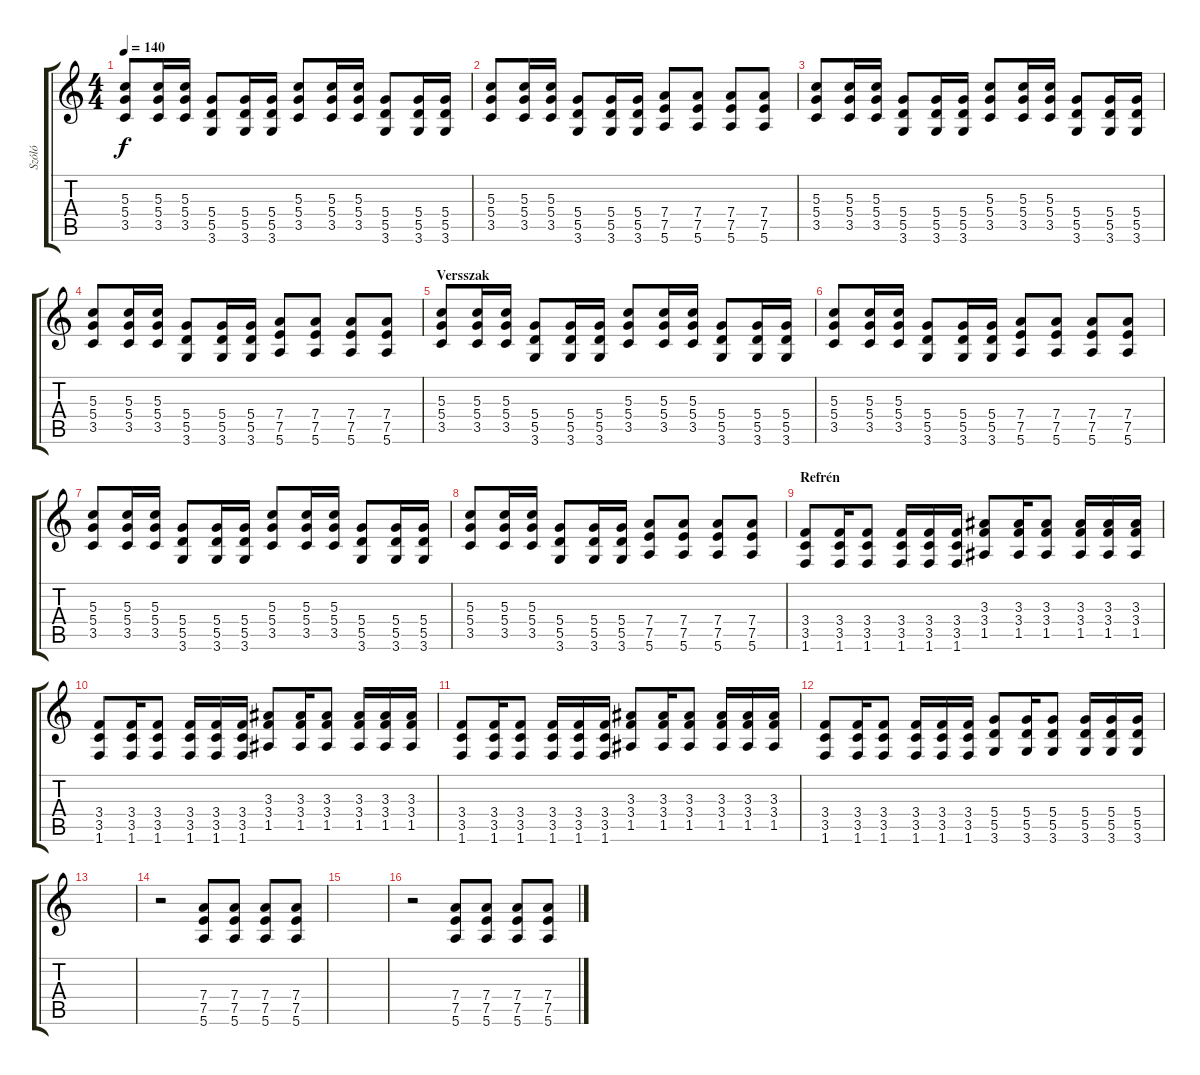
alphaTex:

\track ("Szóló" "Szóló") {instrument distortionguitar}
\staff {score tabs}
\tuning (E4 B3 G3 D3 A2 E2) {hide}
\ts (4 4)
\tempo 140
\clef g2
\ks c
(5.3 5.4 3.5).8{dy f} (5.3 5.4 3.5).16 (5.3 5.4 3.5).16 (5.4 5.5 3.6).8 (5.4 5.5 3.6).16 (5.4 5.5 3.6).16 (5.3 5.4 3.5).8 (5.3 5.4 3.5).16 (5.3 5.4 3.5).16 (5.4 5.5 3.6).8 (5.4 5.5 3.6).16 (5.4 5.5 3.6).16 |
(5.3 5.4 3.5).8 (5.3 5.4 3.5).16 (5.3 5.4 3.5).16 (5.4 5.5 3.6).8 (5.4 5.5 3.6).16 (5.4 5.5 3.6).16 (7.4 7.5 5.6).8 (7.4 7.5 5.6).8 (7.4 7.5 5.6).8 (7.4 7.5 5.6).8 |
(5.3 5.4 3.5).8 (5.3 5.4 3.5).16 (5.3 5.4 3.5).16 (5.4 5.5 3.6).8 (5.4 5.5 3.6).16 (5.4 5.5 3.6).16 (5.3 5.4 3.5).8 (5.3 5.4 3.5).16 (5.3 5.4 3.5).16 (5.4 5.5 3.6).8 (5.4 5.5 3.6).16 (5.4 5.5 3.6).16 |
(5.3 5.4 3.5).8 (5.3 5.4 3.5).16 (5.3 5.4 3.5).16 (5.4 5.5 3.6).8 (5.4 5.5 3.6).16 (5.4 5.5 3.6).16 (7.4 7.5 5.6).8 (7.4 7.5 5.6).8 (7.4 7.5 5.6).8 (7.4 7.5 5.6).8 |
\section ("" "Versszak")
(5.3 5.4 3.5).8 (5.3 5.4 3.5).16 (5.3 5.4 3.5).16 (5.4 5.5 3.6).8 (5.4 5.5 3.6).16 (5.4 5.5 3.6).16 (5.3 5.4 3.5).8 (5.3 5.4 3.5).16 (5.3 5.4 3.5).16 (5.4 5.5 3.6).8 (5.4 5.5 3.6).16 (5.4 5.5 3.6).16 |
(5.3 5.4 3.5).8 (5.3 5.4 3.5).16 (5.3 5.4 3.5).16 (5.4 5.5 3.6).8 (5.4 5.5 3.6).16 (5.4 5.5 3.6).16 (7.4 7.5 5.6).8 (7.4 7.5 5.6).8 (7.4 7.5 5.6).8 (7.4 7.5 5.6).8 |
(5.3 5.4 3.5).8 (5.3 5.4 3.5).16 (5.3 5.4 3.5).16 (5.4 5.5 3.6).8 (5.4 5.5 3.6).16 (5.4 5.5 3.6).16 (5.3 5.4 3.5).8 (5.3 5.4 3.5).16 (5.3 5.4 3.5).16 (5.4 5.5 3.6).8 (5.4 5.5 3.6).16 (5.4 5.5 3.6).16 |
(5.3 5.4 3.5).8 (5.3 5.4 3.5).16 (5.3 5.4 3.5).16 (5.4 5.5 3.6).8 (5.4 5.5 3.6).16 (5.4 5.5 3.6).16 (7.4 7.5 5.6).8 (7.4 7.5 5.6).8 (7.4 7.5 5.6).8 (7.4 7.5 5.6).8 |
\section ("" "Refrén")
(3.4 3.5 1.6).8 (3.4 3.5 1.6).16 (3.4 3.5 1.6).8 (3.4 3.5 1.6).16 (3.4 3.5 1.6).16 (3.4 3.5 1.6).16 (3.3 3.4 1.5).8 (3.3 3.4 1.5).16 (3.3 3.4 1.5).8 (3.3 3.4 1.5).16 (3.3 3.4 1.5).16 (3.3 3.4 1.5).16 |
(3.4 3.5 1.6).8 (3.4 3.5 1.6).16 (3.4 3.5 1.6).8 (3.4 3.5 1.6).16 (3.4 3.5 1.6).16 (3.4 3.5 1.6).16 (3.3 3.4 1.5).8 (3.3 3.4 1.5).16 (3.3 3.4 1.5).8 (3.3 3.4 1.5).16 (3.3 3.4 1.5).16 (3.3 3.4 1.5).16 |
(3.4 3.5 1.6).8 (3.4 3.5 1.6).16 (3.4 3.5 1.6).8 (3.4 3.5 1.6).16 (3.4 3.5 1.6).16 (3.4 3.5 1.6).16 (3.3 3.4 1.5).8 (3.3 3.4 1.5).16 (3.3 3.4 1.5).8 (3.3 3.4 1.5).16 (3.3 3.4 1.5).16 (3.3 3.4 1.5).16 |
(3.4 3.5 1.6).8 (3.4 3.5 1.6).16 (3.4 3.5 1.6).8 (3.4 3.5 1.6).16 (3.4 3.5 1.6).16 (3.4 3.5 1.6).16 (5.4 5.5 3.6).8 (5.4 5.5 3.6).16 (5.4 5.5 3.6).8 (5.4 5.5 3.6).16 (5.4 5.5 3.6).16 (5.4 5.5 3.6).16 |
|
r.2 (7.4 7.5 5.6).8 (7.4 7.5 5.6).8 (7.4 7.5 5.6).8 (7.4 7.5 5.6).8 |
|
r.2 (7.4 7.5 5.6).8 (7.4 7.5 5.6).8 (7.4 7.5 5.6).8 (7.4 7.5 5.6).8
